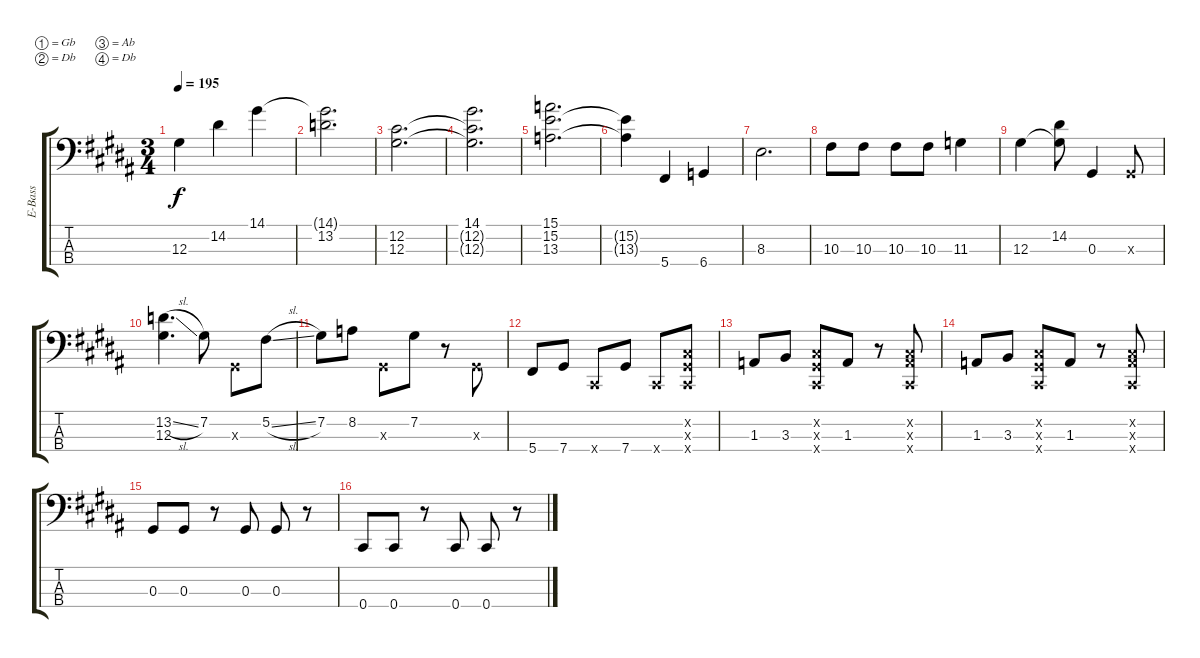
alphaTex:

\bracketExtendMode groupsimilarinstruments
\otherSystemsTrackNameOrientation horizontal
\track ("Electric Bass" "E-Bass") {instrument electricbassfinger}
\staff {score tabs}
\tuning (Gb2 Db2 Ab1 Db1)
\ts (3 4)
\tempo 195
\clef f4
\ks b
12.3{acc forcenatural}.4{dy f beam Down} 14.2{acc forcenatural}.4{beam Down} 14.1{acc forcenatural}.4{beam Down} |
(14.1{t acc forcenatural} 13.2{acc b}).2{d beam Down} |
(12.3{acc forcenatural} 12.2{acc forcenatural}).2{d beam Down} |
(12.3{t acc forcenatural} 14.1{acc forcenatural} 12.2{t acc forcenatural}).2{d beam Down} |
(13.3{acc b} 15.2{acc forcenatural} 15.1{acc b}).2{d beam Down} |
(13.3{t acc b} 15.2{t acc forcenatural}).4{beam Down} 5.4{acc forcenatural}.4{beam Up} 6.4{acc b}.4{beam Up} |
8.3{acc forcenatural}.2{d beam Down} |
10.3{acc forcenatural}.8{beam Down} 10.3{acc forcenatural}.8{beam Down} 10.3{acc forcenatural}.8{beam Down} 10.3{acc forcenatural}.8{beam Down} 11.3{acc b}.4{beam Down} |
12.3{acc forcenatural}.4{beam Down} (14.2{acc forcenatural} 12.3{t acc forcenatural}).8{beam Down} 0.3{acc forcenatural}.4{beam Up} 0.3{x acc forcenatural}.8{beam Up} |
(13.2{sl acc b} 12.3{acc forcenatural}).4{d beam Down} 7.2{acc forcenatural}.8{beam Down} 0.3{x acc forcenatural}.8{beam Down} 5.2{sl acc forcenatural}.8{beam Down} |
7.2{acc forcenatural}.8{beam Down} 8.2{acc b}.8{beam Down} 0.3{x acc forcenatural}.8{beam Down} 7.2{acc forcenatural}.8{beam Down} r.8{beam Down} 0.3{x acc forcenatural}.8{beam Up} |
5.4{acc forcenatural}.8{beam Up} 7.4{acc forcenatural}.8{beam Up} 0.4{x acc forcenatural}.8{beam Up} 7.4{acc forcenatural}.8{beam Up} 0.4{x acc forcenatural}.8{beam Up} (0.3{x acc forcenatural} 0.2{x acc forcenatural} 0.4{x acc forcenatural}).8{beam Up} |
1.3{acc b}.8{beam Up} 3.3{acc forcenatural}.8{beam Up} (0.4{x acc forcenatural} 0.3{x acc forcenatural} 0.2{x acc forcenatural}).8{beam Up} 1.3{acc b}.8{beam Up} r.8{beam Up} (1.3{x acc b} 0.4{x acc forcenatural} 0.2{x acc forcenatural}).8{beam Up} |
1.3{acc b}.8{beam Up} 3.3{acc forcenatural}.8{beam Up} (0.4{x acc forcenatural} 0.3{x acc forcenatural} 0.2{x acc forcenatural}).8{beam Up} 1.3{acc b}.8{beam Up} r.8{beam Up} (1.3{x acc b} 0.4{x acc forcenatural} 0.2{x acc forcenatural}).8{beam Up} |
0.3{acc forcenatural}.8{beam Up} 0.3{acc forcenatural}.8{beam Up} r.8{beam Up} 0.3{acc forcenatural}.8{beam Up} 0.3{acc forcenatural}.8{beam Up} r.8{beam Up} |
0.4{acc forcenatural}.8{beam Up} 0.4{acc forcenatural}.8{beam Up} r.8{beam Up} 0.4{acc forcenatural}.8{beam Up} 0.4{acc forcenatural}.8{beam Up} r.8{beam Up}
